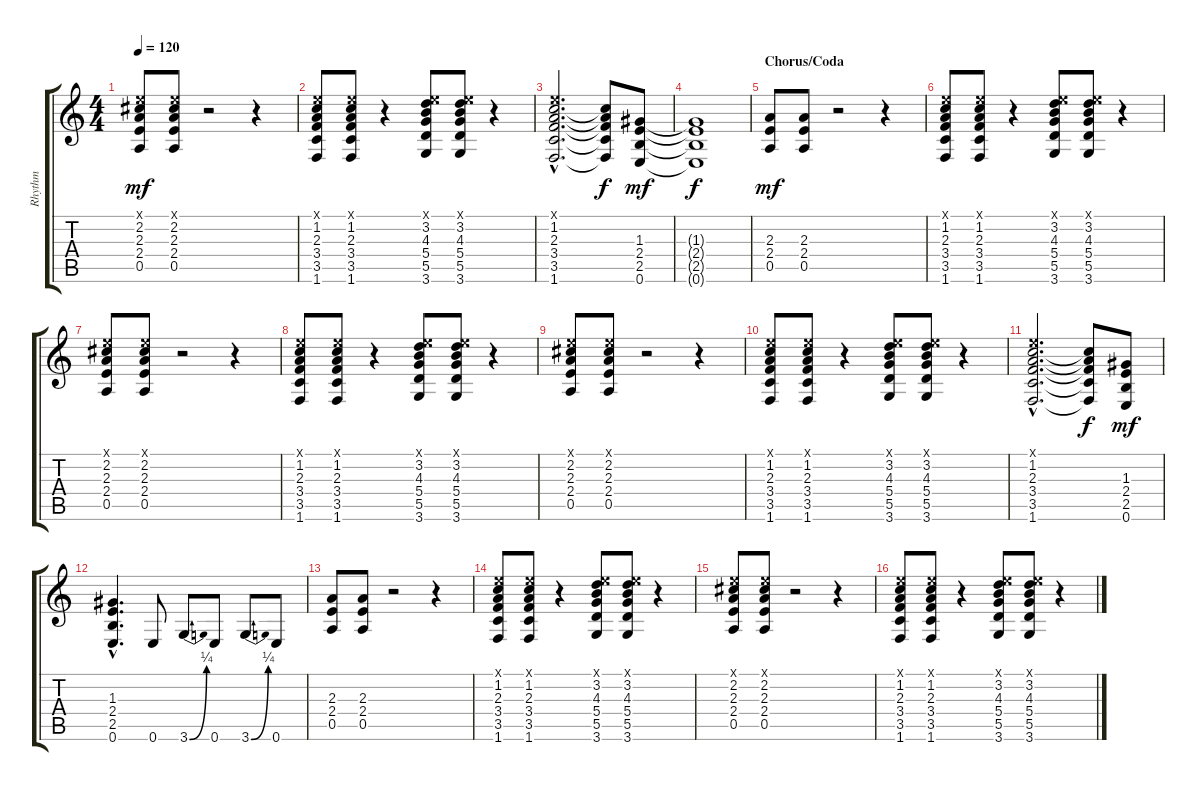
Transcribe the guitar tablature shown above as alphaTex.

\track ("Rhythm" "Rhythm") {instrument overdrivenguitar}
\staff {score tabs}
\tuning (E4 B3 G3 D3 A2 E2) {hide}
\ts (4 4)
\tempo 120
\clef g2
\ks c
(0.1{x} 2.2 2.3 2.4 0.5).8{dy mf} (0.1{x} 2.2 2.3 2.4 0.5).8 r.2 r.4 |
(0.1{x} 1.2 2.3 3.4 3.5 1.6).8 (0.1{x} 1.2 2.3 3.4 3.5 1.6).8 r.4 (0.1{x} 3.2 4.3 5.4 5.5 3.6).8 (0.1{x} 3.2 4.3 5.4 5.5 3.6).8 r.4 |
(0.1{hac x} 1.2{hac} 2.3{hac} 3.4{hac} 3.5{hac} 1.6{hac}).2{d} (1.2{t} 2.3{t} 3.4{t} 3.5{t} 1.6{t}).8{dy f} (1.3 2.4 2.5 0.6).8{dy mf} |
(1.3{t} 2.4{t} 2.5{t} 0.6{t}).1{dy f} |
\section ("" "Chorus/Coda")
(2.3 2.4 0.5).8{dy mf} (2.3 2.4 0.5).8 r.2 r.4 |
(0.1{x} 1.2 2.3 3.4 3.5 1.6).8 (0.1{x} 1.2 2.3 3.4 3.5 1.6).8 r.4 (0.1{x} 3.2 4.3 5.4 5.5 3.6).8 (0.1{x} 3.2 4.3 5.4 5.5 3.6).8 r.4 |
(0.1{x} 2.2 2.3 2.4 0.5).8 (0.1{x} 2.2 2.3 2.4 0.5).8 r.2 r.4 |
(0.1{x} 1.2 2.3 3.4 3.5 1.6).8 (0.1{x} 1.2 2.3 3.4 3.5 1.6).8 r.4 (0.1{x} 3.2 4.3 5.4 5.5 3.6).8 (0.1{x} 3.2 4.3 5.4 5.5 3.6).8 r.4 |
(0.1{x} 2.2 2.3 2.4 0.5).8 (0.1{x} 2.2 2.3 2.4 0.5).8 r.2 r.4 |
(0.1{x} 1.2 2.3 3.4 3.5 1.6).8 (0.1{x} 1.2 2.3 3.4 3.5 1.6).8 r.4 (0.1{x} 3.2 4.3 5.4 5.5 3.6).8 (0.1{x} 3.2 4.3 5.4 5.5 3.6).8 r.4 |
(0.1{hac x} 1.2{hac} 2.3{hac} 3.4{hac} 3.5{hac} 1.6{hac}).2{d} (1.2{t} 2.3{t} 3.4{t} 3.5{t} 1.6{t}).8{dy f} (1.3 2.4 2.5 0.6).8{dy mf} |
(1.3{hac} 2.4{hac} 2.5{hac} 0.6{hac}).4{d} 0.6.8 3.6{be (bend 0 0 60 1)}.8 0.6.8 3.6{be (bend 0 0 60 1)}.8 0.6.8 |
(2.3 2.4 0.5).8 (2.3 2.4 0.5).8 r.2 r.4 |
(0.1{x} 1.2 2.3 3.4 3.5 1.6).8 (0.1{x} 1.2 2.3 3.4 3.5 1.6).8 r.4 (0.1{x} 3.2 4.3 5.4 5.5 3.6).8 (0.1{x} 3.2 4.3 5.4 5.5 3.6).8 r.4 |
(0.1{x} 2.2 2.3 2.4 0.5).8 (0.1{x} 2.2 2.3 2.4 0.5).8 r.2 r.4{volume 8} |
(0.1{x} 1.2 2.3 3.4 3.5 1.6).8 (0.1{x} 1.2 2.3 3.4 3.5 1.6).8 r.4 (0.1{x} 3.2 4.3 5.4 5.5 3.6).8 (0.1{x} 3.2 4.3 5.4 5.5 3.6).8 r.4
